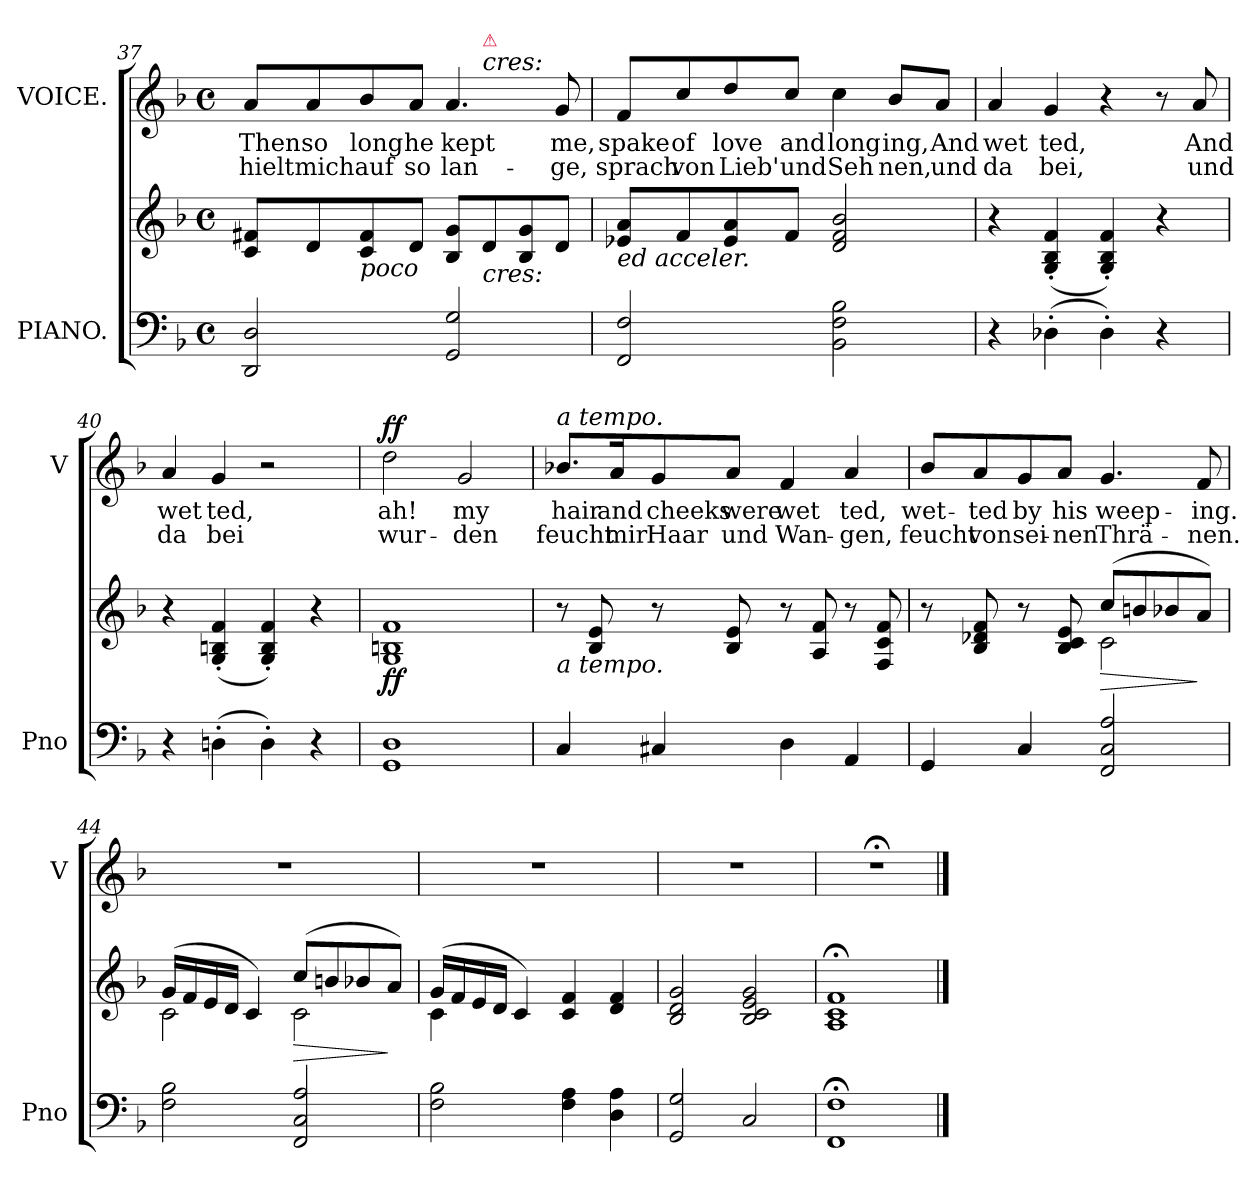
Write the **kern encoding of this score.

**kern	**kern	**dynam	**kern	**text	**text	**dynam
*part2	*part2	*part2	*part1	*part1	*part1	*part1
*staff3	*staff2	*staff2/3	*staff1	*staff1	*staff1	*staff1
*I"PIANO.	*	*	*I"VOICE.	*	*	*
*I'Pno	*	*	*I'V	*	*	*
*clefF4	*clefG2	*	*clefG2	*	*	*
*k[b-]	*k[b-]	*	*k[b-]	*	*	*
*F:	*F:	*	*F:	*	*	*
*M2/2	*M2/2	*	*M2/2	*	*	*
*met(c)	*met(c)	*	*met(c)	*	*	*
=37	=37	=37	=37	=37	=37	=37
*	*	*	*^	*	*	*
2DD/ 2D/	8c 8f#XL	.	8a/L	2ryy	Then	hielt	.
.	8d	.	8a/	.	so	mich	.
!	!LO:TX:b:i:t=poco	!	!	!	!	!	!
.	8c 8f#	.	8b-/	.	long	auf	.
.	8dJ	.	8a/J	.	he	so	.
2GG/ 2G/	8B- 8gL	.	4.a	8ryy	kept	lan-	.
!	!	!	!	!LO:TX:a:i:t=cres&colon;	!	!	!
!	!	!	!	!LO:TX:a:color=crimson:t=⚠	!	!	!
!	!LO:TX:c:i:t=cres&colon;	!	!	!	!	!	!
.	8d	.	.	4.ryy	.	.	.
.	8B- 8g	.	.	.	.	.	.
.	8dJ	.	8g	.	me,	-ge,	.
=38	=38	=38	=38	=38	=38	=38	=38
!	!	!	!LO:TX:a:i:t=ed acceler.	!	!	!	!
!	!LO:TX:b:i:t=ed acceler.	!	!	!	!	!	!
*	*	*	*v	*v	*	*	*
2FF 2F	8e-X 8aL	.	8f/L	spake	sprach	.
.	8f	.	8cc/	of	von	.
.	8e- 8a	.	8dd/	love	Lieb'	.
.	8fJ	.	8cc/J	and	und	.
2BB- 2F 2B-	2d 2f 2b-	.	4cc	long	Seh	.
.	.	.	8b-/L	ing,	nen,	.
.	.	.	8a/J	And	und	.
=39	=39	=39	=39	=39	=39	=39
4r	4r	.	4a/	wet	da	.
(>4D-X'>	(<4G'< 4B-'< 4f'<	.	4g/	ted,	bei,	.
4D-'>)	4G'< 4B-'< 4f'<)	.	4r	.	.	.
4r	4r	.	8r	.	.	.
.	.	.	8a	And	und	.
=40	=40	=40	=40	=40	=40	=40
4r	4r	.	4a	wet	da	.
(>4Dn'>	(<4G'< 4Bn'< 4f'<	.	4g	ted,	bei	.
4D'>)	4G'< 4B'< 4f'<)	.	2r	.	.	.
4r	4r	.	.	.	.	.
=41	=41	=41	=41	=41	=41	=41
!	!	!	!	!	!	!LO:DY:a
1GG 1D	1G 1Bn 1f	ff	2dd	ah!	wur-	ff
.	.	.	2g	my	-den	.
=42	=42	=42	=42	=42	=42	=42
!	!	!	!LO:TX:a:i:t=a tempo.	!	!	!
!	!LO:TX:b:i:t=a tempo.	!	!	!	!	!
4C/	8r	.	8.b-X/L	hair	feucht	.
.	8B- 8e	.	.	.	.	.
.	.	.	16a/K	and	mir	.
4C#X/	8r	.	8g/	cheeks	Haar	.
.	8B- 8e	.	8a/J	were	und	.
4D\	8r	.	4f	wet	Wan-	.
.	8A 8f	.	.	.	.	.
4AA/	8r	.	4a	ted,	-gen,	.
.	8F 8c 8f	.	.	.	.	.
=43	=43	=43	=43	=43	=43	=43
*	*^	*	*	*	*	*
4GG/	8r	2ryy	.	8b-/L	wet-	feucht	.
.	8B-/ 8d-X/ 8f/	.	.	8a/	-ted	von	.
4C/	8r	.	.	8g/	by	sei-	.
.	8B-/ 8c/ 8e/	.	.	8a/J	his	-nen	.
2FF/ 2C/ 2A/	(>8cc/L	2c\	>	4.g	weep-	Thrä-	.
.	8bn	.	.	.	.	.	.
.	8b-X	.	.	.	.	.	.
.	8aJ)	.	]	8f	-ing.	-nen.	.
=44	=44	=44	=44	=44	=44	=44	=44
2F\ 2B-\	(>16gLL	2c\	.	1rdd	.	.	.
.	16f	.	.	.	.	.	.
.	16e	.	.	.	.	.	.
.	16dJJ	.	.	.	.	.	.
.	4c/)	.	.	.	.	.	.
2FF/ 2C/ 2A/	(>8ccL	2c\	>	.	.	.	.
.	8bn	.	.	.	.	.	.
.	8b-X	.	.	.	.	.	.
.	8aJ)	.	]	.	.	.	.
=45	=45	=45	=45	=45	=45	=45	=45
2F\ 2B-\	(>16gLL	4c	.	1rdd	.	.	.
.	16f	.	.	.	.	.	.
.	16e	.	.	.	.	.	.
.	16dJJ	.	.	.	.	.	.
.	4c/)	2.ryy	.	.	.	.	.
4F\ 4A\	4c 4f	.	.	.	.	.	.
4D\ 4A\	4d 4f	.	.	.	.	.	.
*	*v	*v	*	*	*	*	*
=46	=46	=46	=46	=46	=46	=46
2GG/ 2G/	2B- 2d 2g	.	1rdd	.	.	.
2C/	2B- 2c 2e 2g	.	.	.	.	.
=47	=47	=47	=47	=47	=47	=47
1FF;< 1F;<	1A;< 1c;< 1f;<	.	1r;<dd	.	.	.
==	==	==	==	==	==	==
*-	*-	*-	*-	*-	*-	*-
